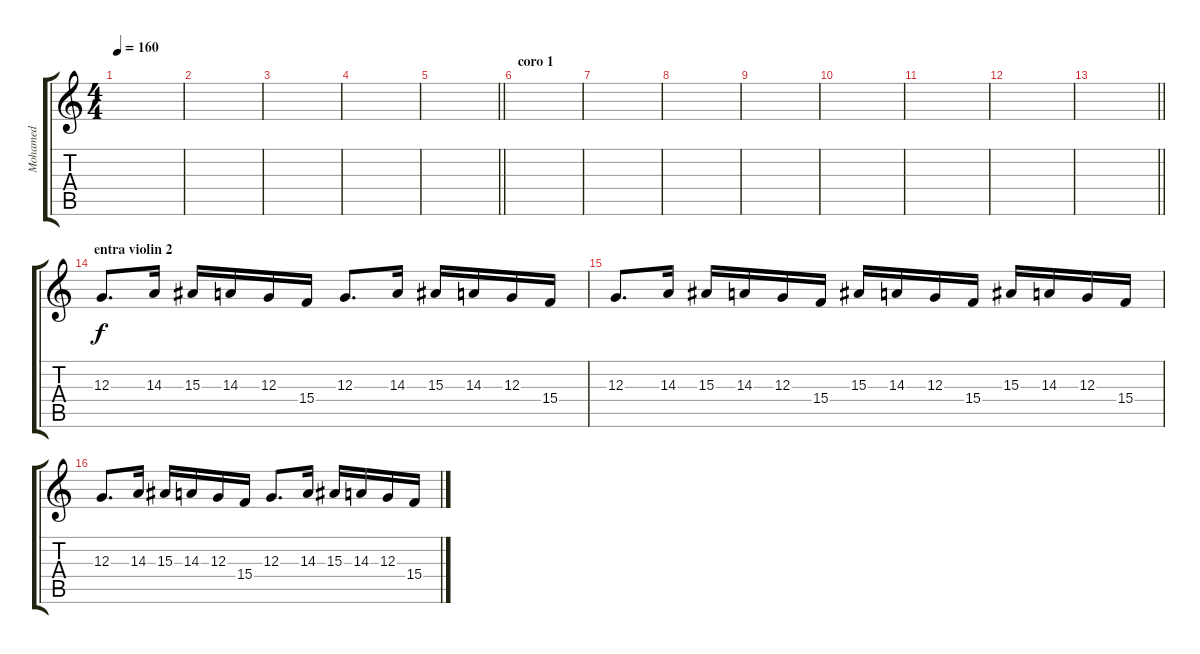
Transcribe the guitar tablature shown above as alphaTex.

\track ("Mohamed" "Mohamed") {instrument violin}
\staff {score tabs}
\tuning (E4 B3 G3 D3 A2 E2) {hide}
\ts (4 4)
\tempo 160
\clef g2
\ks c
|
|
|
|
\barLineRight lightlight
|
\section ("" "coro 1")
|
|
|
|
|
|
|
\barLineRight lightlight
|
\section ("" "entra violin 2")
12.3.8{d} 14.3.16 15.3.16 14.3.16 12.3.16 15.4.16 12.3.8{d} 14.3.16 15.3.16 14.3.16 12.3.16 15.4.16 |
12.3.8{d} 14.3.16 15.3.16 14.3.16 12.3.16 15.4.16 15.3.16 14.3.16 12.3.16 15.4.16 15.3.16 14.3.16 12.3.16 15.4.16 |
12.3.8{d} 14.3.16 15.3.16 14.3.16 12.3.16 15.4.16 12.3.8{d} 14.3.16 15.3.16 14.3.16 12.3.16 15.4.16
